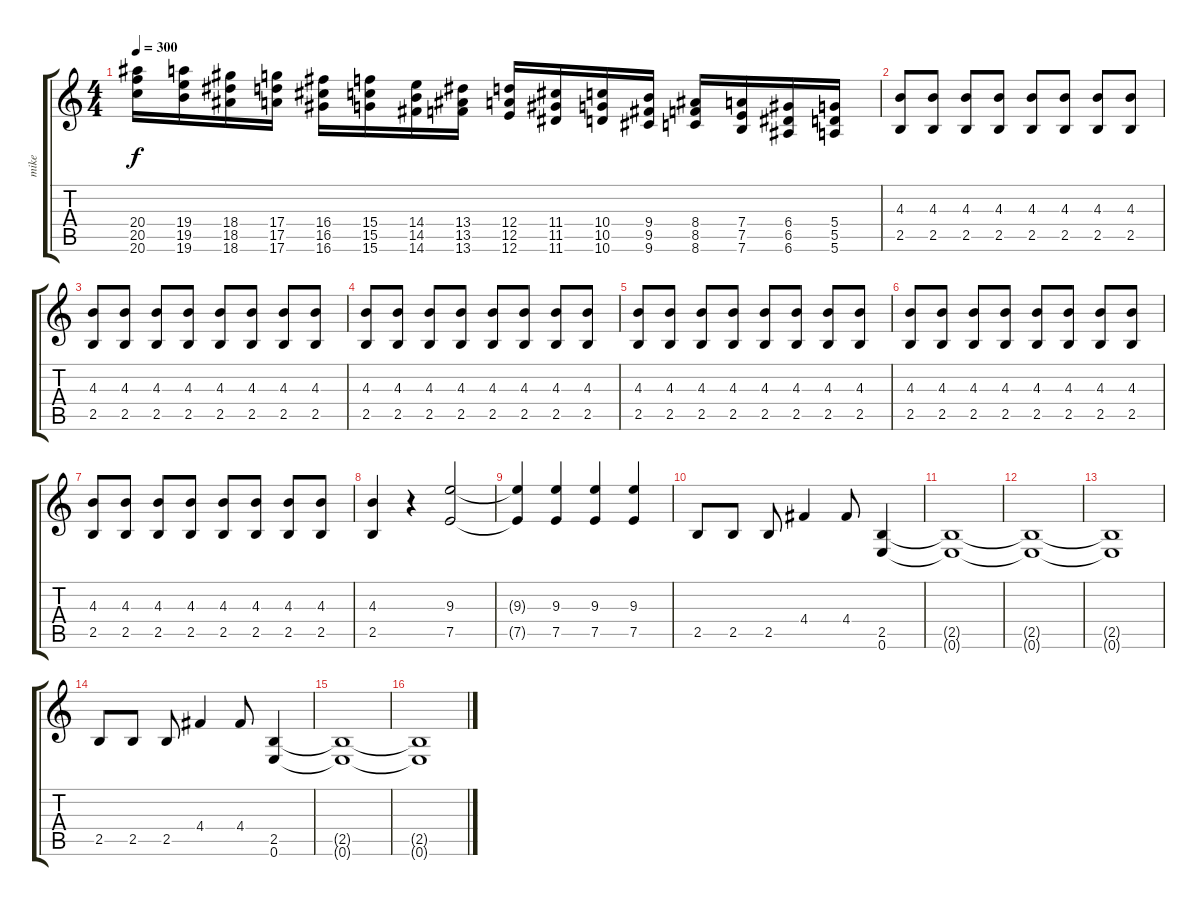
\track ("mike" "mike") {instrument distortionguitar}
\staff {score tabs}
\tuning (E4 B3 G3 D3 A2 E2) {hide}
\ts (4 4)
\tempo 300
\clef g2
\ks c
(20.4 20.5 20.6).16{dy f} (19.4 19.5 19.6).16 (18.4 18.5 18.6).16 (17.4 17.5 17.6).16 (16.4 16.5 16.6).16 (15.4 15.5 15.6).16 (14.4 14.5 14.6).16 (13.4 13.5 13.6).16 (12.4 12.5 12.6).16 (11.4 11.5 11.6).16 (10.4 10.5 10.6).16 (9.4 9.5 9.6).16 (8.4 8.5 8.6).16 (7.4 7.5 7.6).16 (6.4 6.5 6.6).16 (5.4 5.5 5.6).16 |
(4.3 2.5).8 (4.3 2.5).8 (4.3 2.5).8 (4.3 2.5).8 (4.3 2.5).8 (4.3 2.5).8 (4.3 2.5).8 (4.3 2.5).8 |
(4.3 2.5).8 (4.3 2.5).8 (4.3 2.5).8 (4.3 2.5).8 (4.3 2.5).8 (4.3 2.5).8 (4.3 2.5).8 (4.3 2.5).8 |
(4.3 2.5).8 (4.3 2.5).8 (4.3 2.5).8 (4.3 2.5).8 (4.3 2.5).8 (4.3 2.5).8 (4.3 2.5).8 (4.3 2.5).8 |
(4.3 2.5).8 (4.3 2.5).8 (4.3 2.5).8 (4.3 2.5).8 (4.3 2.5).8 (4.3 2.5).8 (4.3 2.5).8 (4.3 2.5).8 |
(4.3 2.5).8 (4.3 2.5).8 (4.3 2.5).8 (4.3 2.5).8 (4.3 2.5).8 (4.3 2.5).8 (4.3 2.5).8 (4.3 2.5).8 |
(4.3 2.5).8 (4.3 2.5).8 (4.3 2.5).8 (4.3 2.5).8 (4.3 2.5).8 (4.3 2.5).8 (4.3 2.5).8 (4.3 2.5).8 |
(4.3 2.5).4 r.4 (9.3 7.5).2 |
(9.3{t} 7.5{t}).4 (9.3 7.5).4 (9.3 7.5).4 (9.3 7.5).4 |
2.5.8 2.5.8 2.5.8 4.4.4 4.4.8 (2.5 0.6).4 |
(2.5{t} 0.6{t}).1 |
(2.5{t} 0.6{t}).1 |
(2.5{t} 0.6{t}).1 |
2.5.8 2.5.8 2.5.8 4.4.4 4.4.8 (2.5 0.6).4 |
(2.5{t} 0.6{t}).1 |
(2.5{t} 0.6{t}).1
